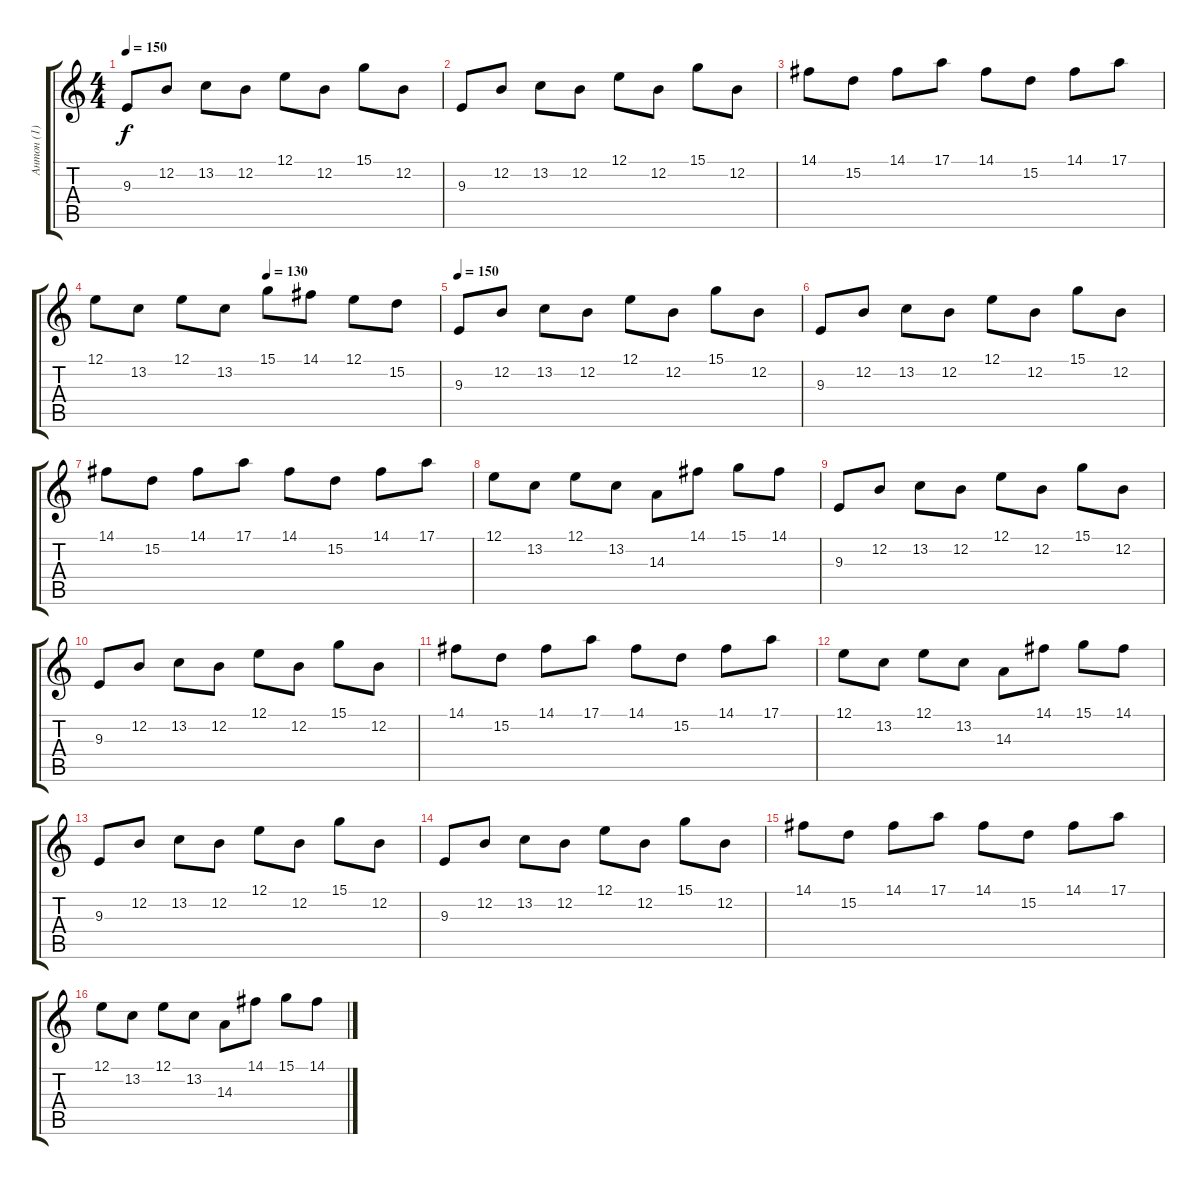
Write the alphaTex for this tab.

\track ("Антон (1) - клавиши" "Антон (1) ") {instrument acousticgrandpiano}
\staff {score tabs}
\tuning (E4 B3 G3 D3 A2 E2) {hide}
\ts (4 4)
\tempo 150
\clef g2
\ks c
9.3.8{dy f} 12.2.8 13.2.8 12.2.8 12.1.8 12.2.8 15.1.8 12.2.8 |
9.3.8 12.2.8 13.2.8 12.2.8 12.1.8 12.2.8 15.1.8 12.2.8 |
14.1.8 15.2.8 14.1.8 17.1.8 14.1.8 15.2.8 14.1.8 17.1.8 |
\tempo (130 0.5)
12.1.8 13.2.8 12.1.8 13.2.8 15.1.8 14.1.8 12.1.8 15.2.8 |
\tempo 150
9.3.8 12.2.8 13.2.8 12.2.8 12.1.8 12.2.8 15.1.8 12.2.8 |
9.3.8 12.2.8 13.2.8 12.2.8 12.1.8 12.2.8 15.1.8 12.2.8 |
14.1.8 15.2.8 14.1.8 17.1.8 14.1.8 15.2.8 14.1.8 17.1.8 |
12.1.8 13.2.8 12.1.8 13.2.8 14.3.8 14.1.8 15.1.8 14.1.8 |
9.3.8 12.2.8 13.2.8 12.2.8 12.1.8 12.2.8 15.1.8 12.2.8 |
9.3.8 12.2.8 13.2.8 12.2.8 12.1.8 12.2.8 15.1.8 12.2.8 |
14.1.8 15.2.8 14.1.8 17.1.8 14.1.8 15.2.8 14.1.8 17.1.8 |
12.1.8 13.2.8 12.1.8 13.2.8 14.3.8 14.1.8 15.1.8 14.1.8 |
9.3.8 12.2.8 13.2.8 12.2.8 12.1.8 12.2.8 15.1.8 12.2.8 |
9.3.8 12.2.8 13.2.8 12.2.8 12.1.8 12.2.8 15.1.8 12.2.8 |
14.1.8 15.2.8 14.1.8 17.1.8 14.1.8 15.2.8 14.1.8 17.1.8 |
12.1.8 13.2.8 12.1.8 13.2.8 14.3.8 14.1.8 15.1.8 14.1.8
